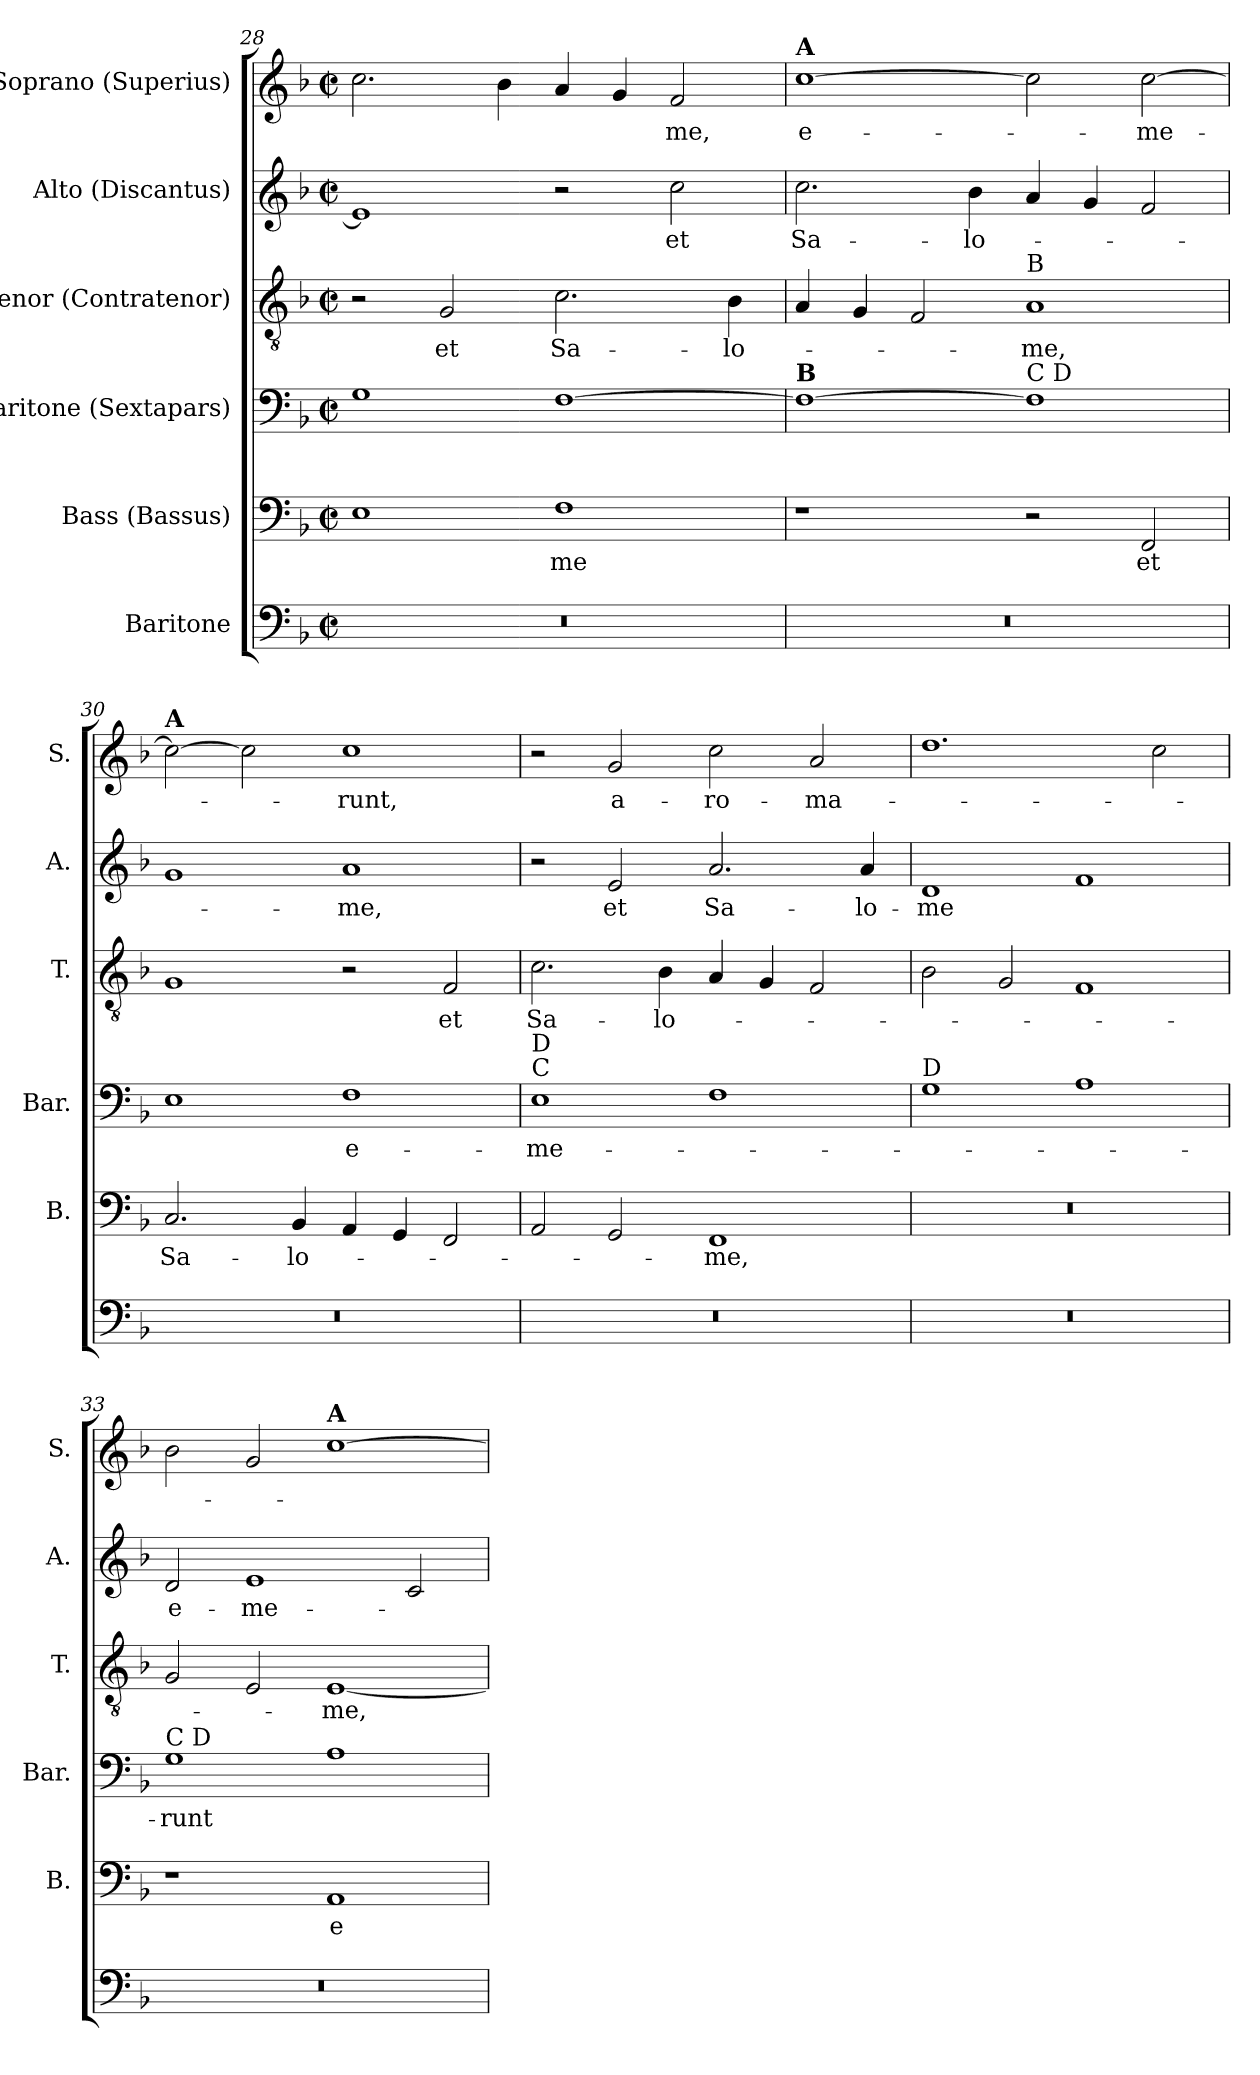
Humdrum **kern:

**kern	**kern	**text	**kern	**text	**kern	**text	**kern	**text	**kern	**text
*part6	*part5	*part5	*part4	*part4	*part3	*part3	*part2	*part2	*part1	*part1
*staff6	*staff5	*staff5	*staff4	*staff4	*staff3	*staff3	*staff2	*staff2	*staff1	*staff1
*I"Baritone	*I"Bass (Bassus)	*	*I"Baritone (Sextapars)	*	*I"Tenor (Contratenor)	*	*I"Alto (Discantus)	*	*I"Soprano (Superius)	*
*	*I'B.	*	*I'Bar.	*	*I'T.	*	*I'A.	*	*I'S.	*
!!LO:LB:g=z
*clefF4	*clefF4	*	*clefF4	*	*clefGv2	*	*clefG2	*	*clefG2	*
*k[b-]	*k[b-]	*	*k[b-]	*	*k[b-]	*	*k[b-]	*	*k[b-]	*
*M2/1	*M2/1	*	*M2/1	*	*M2/1	*	*M2/1	*	*M2/1	*
*met(c|)	*met(c|)	*	*met(c|)	*	*met(c|)	*	*met(c|)	*	*met(c|)	*
=28	=28	=28	=28	=28	=28	=28	=28	=28	=28	=28
0r	1E	.	1G	.	2r	.	1e]	.	2.cc\	.
!	!	!	!	!	!	!LO:LY:b	!	!	!	!
.	.	.	.	.	2G/	et	.	.	.	.
.	.	.	.	.	.	.	.	.	4b-\	.
!	!	!LO:LY:b	!	!	!	!LO:LY:b	!	!	!	!
.	1F	-me	[1F	.	2.c\	Sa-	2r	.	4a/	.
.	.	.	.	.	.	.	.	.	4g/	.
!	!	!	!	!	!	!	!	!LO:LY:b	!	!LO:LY:b
.	.	.	.	.	.	.	2cc\	et	2f/	-me,
!	!	!	!	!	!	!LO:LY:b	!	!	!	!
.	.	.	.	.	4B-\	-lo-	.	.	.	.
=29	=29	=29	=29	=29	=29	=29	=29	=29	=29	=29
!	!	!	!	!	!	!	!	!	!LO:TX:a:B:t=A	!
!	!	!	!LO:TX:a:B:t=B	!	!	!	!	!	!	!
!	!	!	!	!	!	!	!	!LO:LY:b	!	!LO:LY:b
0r	1r	.	1F_	.	4A/	.	2.cc\	Sa-	[1cc	e-
.	.	.	.	.	4G/	.	.	.	.	.
.	.	.	.	.	2F/	.	.	.	.	.
!	!	!	!	!	!	!	!	!LO:LY:b	!	!
.	.	.	.	.	.	.	4b-\	-lo-	.	.
!	!	!	!	!	!LO:TX:a:t=B	!	!	!	!	!
!	!	!	!LO:TX:a:t=C D	!	!	!	!	!	!	!
!	!	!	!	!	!	!LO:LY:b	!	!	!	!
.	2r	.	1F]	.	1A	-me,	4a/	.	2cc\]	.
.	.	.	.	.	.	.	4g/	.	.	.
!	!	!LO:LY:b	!	!	!	!	!	!	!	!LO:LY:b
.	2FF/	et	.	.	.	.	2f/	.	[2cc\	-me-
=30	=30	=30	=30	=30	=30	=30	=30	=30	=30	=30
!	!	!	!	!	!	!	!	!	!LO:TX:a:B:t=A	!
!	!	!LO:LY:b	!	!	!	!	!	!	!	!
0r	2.C/	Sa-	1E	.	1G	.	1g	.	2cc\_	.
.	.	.	.	.	.	.	.	.	2cc\]	.
!	!	!LO:LY:b	!	!	!	!	!	!	!	!
.	4BB-/	-lo-	.	.	.	.	.	.	.	.
!	!	!	!	!LO:LY:b	!	!	!	!LO:LY:b	!	!LO:LY:b
.	4AA/	.	1F	e-	2r	.	1a	-me,	1cc	-runt,
.	4GG/	.	.	.	.	.	.	.	.	.
!	!	!	!	!	!	!LO:LY:b	!	!	!	!
.	2FF/	.	.	.	2F/	et	.	.	.	.
=31	=31	=31	=31	=31	=31	=31	=31	=31	=31	=31
!	!	!	!LO:TX:a:t=C	!	!	!	!	!	!	!
!	!	!	!LO:TX:a:t=D	!	!	!	!	!	!	!
!	!	!	!	!LO:LY:b	!	!LO:LY:b	!	!	!	!
0r	2AA/	.	1E	-me-	2.c\	Sa-	2r	.	2r	.
!	!	!	!	!	!	!	!	!LO:LY:b	!	!LO:LY:b
.	2GG/	.	.	.	.	.	2e/	et	2g/	a-
!	!	!	!	!	!	!LO:LY:b	!	!	!	!
.	.	.	.	.	4B-\	-lo-	.	.	.	.
!	!	!LO:LY:b	!	!	!	!	!	!LO:LY:b	!	!LO:LY:b
.	1FF	-me,	1F	.	4A/	.	2.a/	Sa-	2cc\	-ro-
.	.	.	.	.	4G/	.	.	.	.	.
!	!	!	!	!	!	!	!	!	!	!LO:LY:b
.	.	.	.	.	2F/	.	.	.	2a/	-ma-
!	!	!	!	!	!	!	!	!LO:LY:b	!	!
.	.	.	.	.	.	.	4a/	-lo-	.	.
=32	=32	=32	=32	=32	=32	=32	=32	=32	=32	=32
!	!	!	!LO:TX:a:t=D	!	!	!	!	!	!	!
!	!	!	!	!	!	!	!	!LO:LY:b	!	!
0r	0r	.	1G	.	2B-\	.	1d	-me	1.dd	.
.	.	.	.	.	2G/	.	.	.	.	.
.	.	.	1A	.	1F	.	1f	.	.	.
.	.	.	.	.	.	.	.	.	2cc\	.
!!LO:PB:g=z
=33	=33	=33	=33	=33	=33	=33	=33	=33	=33	=33
!	!	!	!LO:TX:a:t=C D	!	!	!	!	!	!	!
!	!	!	!	!LO:LY:b	!	!	!	!LO:LY:b	!	!
0r	1r	.	1G	-runt	2G/	.	2d/	e-	2b-\	.
!	!	!	!	!	!	!	!	!LO:LY:b	!	!
.	.	.	.	.	2E/	.	1e	-me-	2g/	.
!	!	!	!	!	!	!	!	!	!LO:TX:a:B:t=A	!
!	!	!LO:LY:b	!	!	!	!LO:LY:b	!	!	!	!
.	1AA	e-	1A	.	[1E	-me,	.	.	[1cc	.
.	.	.	.	.	.	.	2c/	.	.	.
=	=	=	=	=	=	=	=	=	=	=
*-	*-	*-	*-	*-	*-	*-	*-	*-	*-	*-
